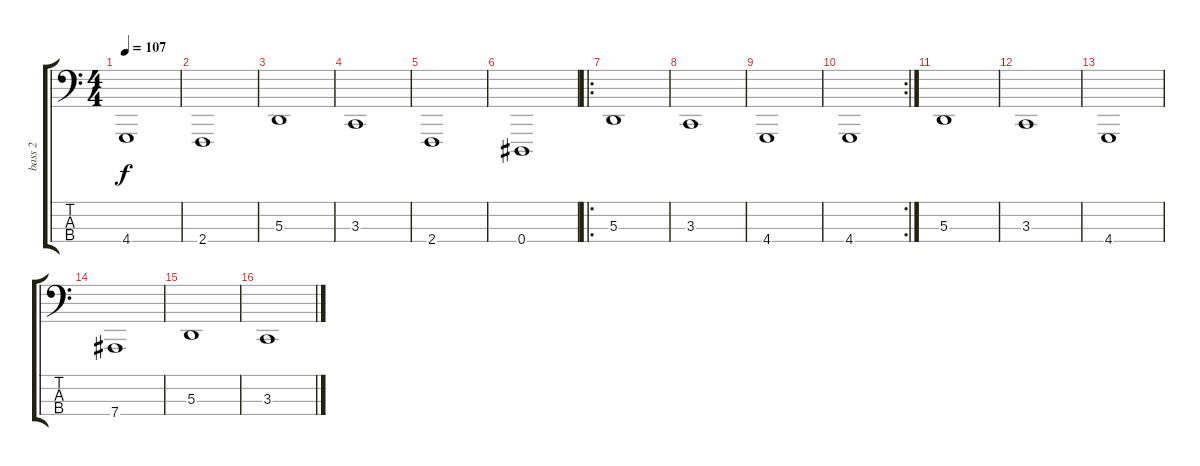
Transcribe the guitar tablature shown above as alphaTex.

\track ("bass 2" "bass 2") {instrument stringensemble2}
\staff {score tabs}
\tuning (G2 D2 A1 Eb1) {hide}
\ts (4 4)
\tempo 107
\clef f4
\ks c
4.4.1{dy f} |
2.4.1 |
5.3.1 |
3.3.1 |
2.4.1 |
0.4.1 |
\ro
5.3.1 |
3.3.1 |
4.4.1 |
\rc 2
4.4.1 |
5.3.1 |
3.3.1 |
4.4.1 |
7.4.1 |
5.3.1 |
3.3.1
